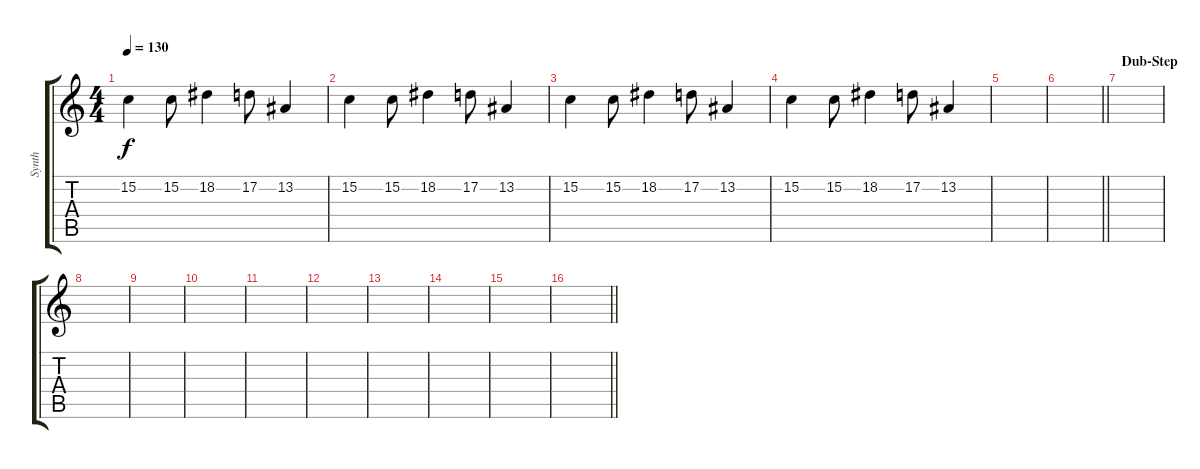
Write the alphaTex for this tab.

\track ("Synth" "Synth") {instrument lead2sawtooth}
\staff {score tabs}
\tuning (D4 A3 F3 C3 G2 C2) {hide}
\ts (4 4)
\tempo 130
\clef g2
\ks c
15.2.4{dy f} 15.2.8 18.2.4 17.2.8 13.2.4 |
15.2.4 15.2.8 18.2.4 17.2.8 13.2.4 |
15.2.4 15.2.8 18.2.4 17.2.8 13.2.4 |
15.2.4 15.2.8 18.2.4 17.2.8 13.2.4 |
|
\barLineRight lightlight
|
\section ("" "Dub-Step")
|
|
|
|
|
|
|
|
|
\barLineRight lightlight
